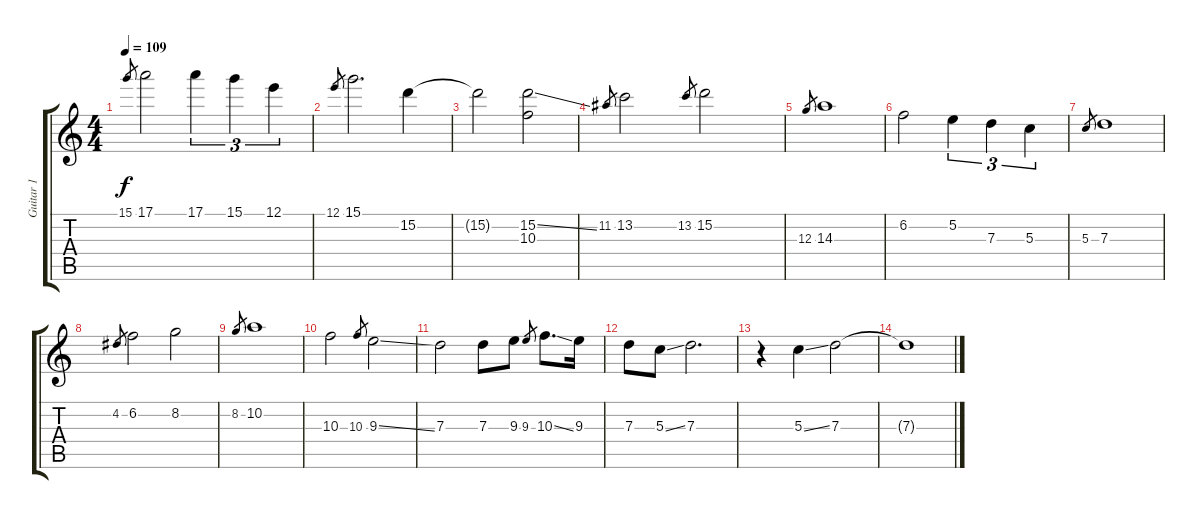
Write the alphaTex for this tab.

\track ("Guitar 1" "Guitar 1") {instrument electricguitarjazz}
\staff {score tabs}
\tuning (E4 B3 G3 D3 A2 E2) {hide}
\ts (4 4)
\tempo 109
\clef g2
\ks c
15.1.8{gr dy f} 17.1.2 17.1.4{tu (3 2)} 15.1.4{tu (3 2)} 12.1.4{tu (3 2)} |
12.1.8{gr} 15.1.2{d} 15.2.4 |
15.2{t}.2 (15.2{ss} 10.3).2 |
11.2.8{gr} 13.2.2 13.2.8{gr} 15.2.2 |
12.3.8{gr} 14.3.1 |
6.2.2 5.2.4{tu (3 2)} 7.3.4{tu (3 2)} 5.3.4{tu (3 2)} |
5.3.8{gr} 7.3.1 |
4.2.8{gr} 6.2.2 8.2.2 |
8.2.8{gr} 10.2.1 |
10.3.2 10.3.8{gr} 9.3{ss}.2 |
7.3.2 7.3.8 9.3.8 9.3.8{gr} 10.3{ss}.8{d} 9.3.16 |
7.3.8 5.3{ss}.8 7.3.2{d} |
r.4 5.3{ss}.4 7.3.2{volume 6} |
7.3{t}.1{volume 0}
